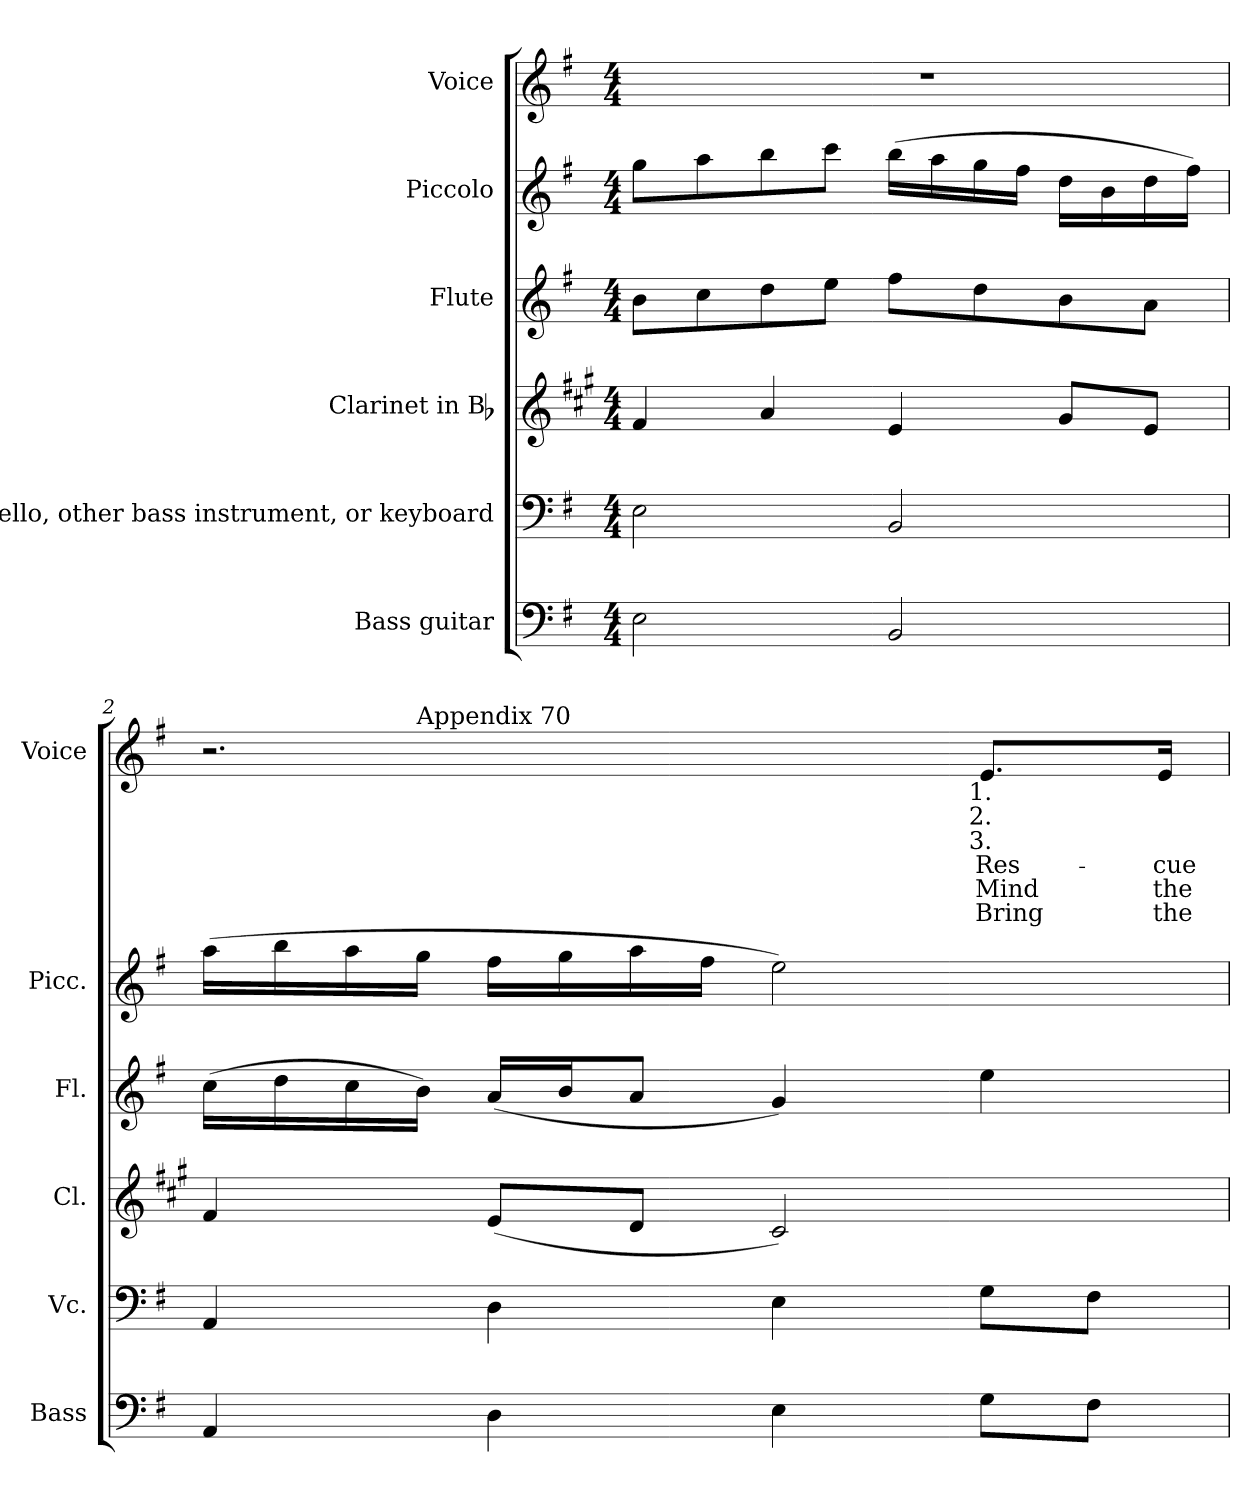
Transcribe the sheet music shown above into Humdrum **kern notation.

**kern	**kern	**kern	**kern	**kern	**kern	**text	**text	**text
*part6	*part5	*part4	*part3	*part2	*part1	*part1	*part1	*part1
*staff6	*staff5	*staff4	*staff3	*staff2	*staff1	*staff1	*staff1	*staff1
*I"Bass guitar	*I"Violoncello, other bass instrument, or keyboard	*I"Clarinet in Bb	*I"Flute	*I"Piccolo	*I"Voice	*	*	*
*I'Bass	*I'Vc.	*I'Cl.	*I'Fl.	*I'Picc.	*I'Voice	*	*	*
!!LO:PB:g=z
*clefF4	*clefF4	*clefG2	*clefG2	*clefG2	*clefG2	*	*	*
*ITrd7c12	*	*ITrd1c2	*	*ITrd-7c-12	*	*	*	*
*k[f#]	*k[f#]	*k[f#]	*k[f#]	*k[f#]	*k[f#]	*	*	*
*G:	*G:	*G:	*G:	*G:	*G:	*	*	*
*M4/4	*M4/4	*M4/4	*M4/4	*M4/4	*M4/4	*	*	*
*MM96	*MM96	*MM96	*MM96	*MM96	*MM96	*	*	*
=1	=1	=1	=1	=1	=1	=1	=1	=1
2EEi\	2Ei\	4ei/	8bi\L	8gggi\L	1r	.	.	.
.	.	.	8cci\	8aaai\	.	.	.	.
.	.	4gi/	8ddi\	8bbbi\	.	.	.	.
.	.	.	8eei\J	8cccci\J	.	.	.	.
2BBBi/	2BBi/	4di/	8ff#i\L	(16bbbi\LL	.	.	.	.
.	.	.	.	16aaai\	.	.	.	.
.	.	.	8ddi\	16gggi\	.	.	.	.
.	.	.	.	16fff#i\JJ	.	.	.	.
.	.	8f#i/L	8bi\	16dddi\LL	.	.	.	.
.	.	.	.	16bbi\	.	.	.	.
.	.	8di/J	8ai\J	16dddi\	.	.	.	.
.	.	.	.	16fff#i\JJ)	.	.	.	.
=2	=2	=2	=2	=2	=2	=2	=2	=2
*	*	*	*	*	*^	*	*	*
4AAAi/	4AAi/	4ei/	(16cci\LL	(16aaai\LL	2.r	8.ryy	.	.	.
.	.	.	16ddi\	16bbbi\	.	.	.	.	.
.	.	.	16cci\	16aaai\	.	.	.	.	.
!	!	!	!	!	!	!LO:TX:a:t=Appendix 70	!	!	!
.	.	.	16bi\JJ)	16gggi\JJ	.	2ryy	.	.	.
4DDi\	4Di\	(8di/L	(16ai/LL	16fff#i\LL	.	.	.	.	.
.	.	.	16bi/J	16gggi\	.	.	.	.	.
.	.	8ci/J	8ai/J	16aaai\	.	.	.	.	.
.	.	.	.	16fff#i\JJ	.	.	.	.	.
4EEi\	4Ei\	2Bi/)	4gi/)	2eeei\)	.	.	.	.	.
.	.	.	.	.	.	4ryy	.	.	.
!	!	!	!	!	!LO:TX:b:cj:t=1.	!	!	!	!
!	!	!	!	!	!LO:TX:b:cj:t=2.	!	!	!	!
!	!	!	!	!	!LO:TX:b:cj:t=3.	!	!	!	!
!	!	!	!	!	!	!	!LO:LY:b:color=#000000	!LO:LY:b:color=#000000	!LO:LY:b:color=#000000
8GGi\L	8Gi\L	.	4eei\	.	8.ei/L	.	Res-	Mind	Bring
8FF#i\J	8F#i\J	.	.	.	.	.	.	.	.
!	!	!	!	!	!	!	!LO:LY:b:color=#000000	!LO:LY:b:color=#000000	!LO:LY:b:color=#000000
.	.	.	.	.	16ei/Jk	16ryy	-cue	the	the
*	*	*	*	*	*v	*v	*	*	*
=	=	=	=	=	=	=	=	=
*-	*-	*-	*-	*-	*-	*-	*-	*-
